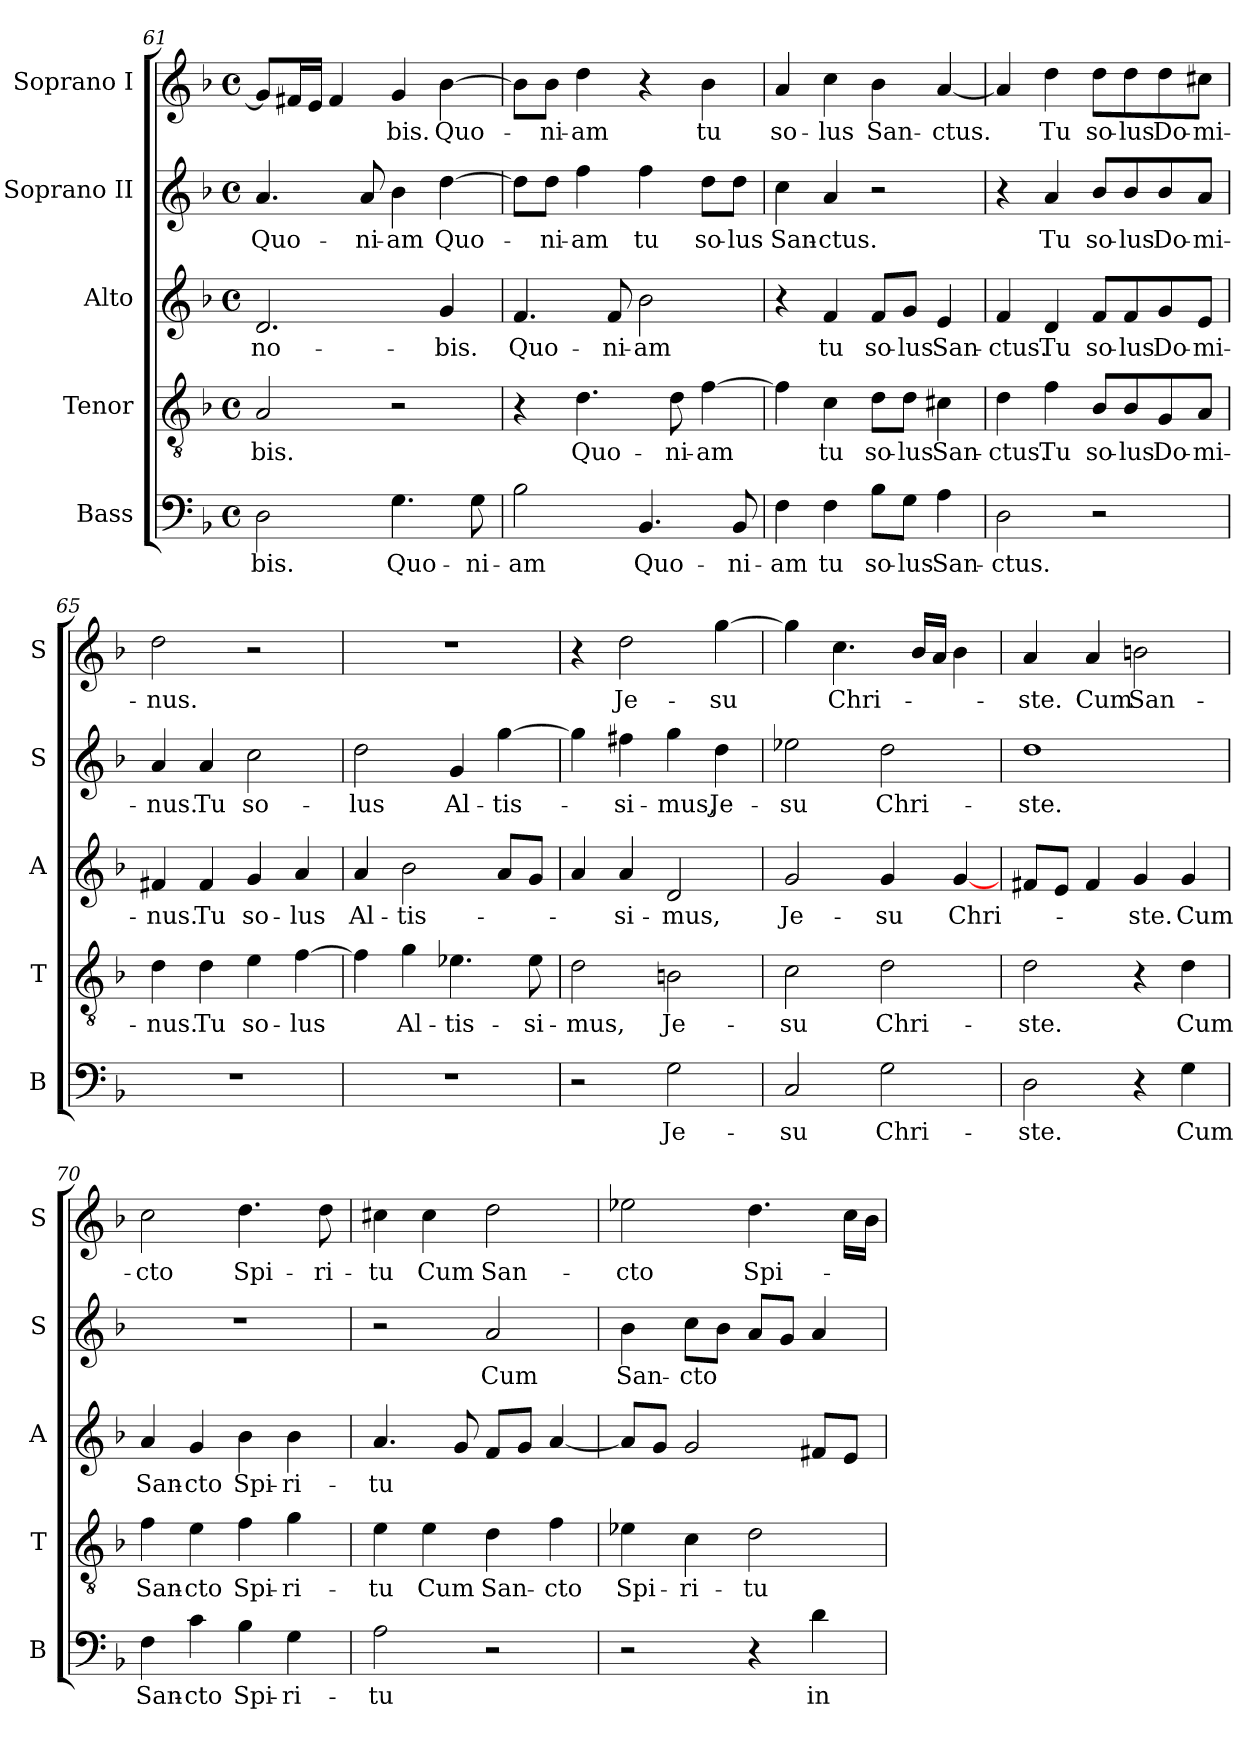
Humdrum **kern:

**kern	**text	**kern	**text	**kern	**text	**kern	**text	**kern	**text
*part5	*part5	*part4	*part4	*part3	*part3	*part2	*part2	*part1	*part1
*staff5	*staff5	*staff4	*staff4	*staff3	*staff3	*staff2	*staff2	*staff1	*staff1
*I"Bass	*	*I"Tenor	*	*I"Alto	*	*I"Soprano II	*	*I"Soprano I	*
*I'B	*	*I'T	*	*I'A	*	*I'S	*	*I'S	*
*clefF4	*	*clefGv2	*	*clefG2	*	*clefG2	*	*clefG2	*
*k[b-]	*	*k[b-]	*	*k[b-]	*	*k[b-]	*	*k[b-]	*
*F:	*	*F:	*	*F:	*	*F:	*	*F:	*
*M4/4	*	*M4/4	*	*M4/4	*	*M4/4	*	*M4/4	*
*met(c)	*	*met(c)	*	*met(c)	*	*met(c)	*	*met(c)	*
=61	=61	=61	=61	=61	=61	=61	=61	=61	=61
!	!LO:LY:b	!	!LO:LY:b	!	!LO:LY:b	!	!LO:LY:b	!	!
2D\	-bis.	2A/	-bis.	2.d/	no-	4.a/	Quo-	8g/L]	.
.	.	.	.	.	.	.	.	16f#X/L	.
.	.	.	.	.	.	.	.	16e/JJ	.
.	.	.	.	.	.	.	.	4f#/	.
!	!	!	!	!	!	!	!LO:LY:b	!	!
.	.	.	.	.	.	8a/	-ni-	.	.
!	!LO:LY:b	!	!	!	!	!	!LO:LY:b	!	!LO:LY:b
4.G\	Quo-	2r	.	.	.	4b-\	-am	4g/	-bis.
!	!	!	!	!	!LO:LY:b	!	!LO:LY:b	!	!LO:LY:b
.	.	.	.	4g/	-bis.	[4dd\	Quo-	[4b-\	Quo-
!	!LO:LY:b	!	!	!	!	!	!	!	!
8G\	-ni-	.	.	.	.	.	.	.	.
=62	=62	=62	=62	=62	=62	=62	=62	=62	=62
!	!LO:LY:b	!	!	!	!LO:LY:b	!	!	!	!
2B-\	-am	4r	.	4.f/	Quo-	8dd\L]	.	8b-\L]	.
!	!	!	!	!	!	!	!LO:LY:b	!	!LO:LY:b
.	.	.	.	.	.	8dd\J	-ni-	8b-\J	-ni-
!	!	!	!LO:LY:b	!	!	!	!LO:LY:b	!	!LO:LY:b
.	.	4.d\	Quo-	.	.	4ff\	-am	4dd\	-am
!	!	!	!	!	!LO:LY:b	!	!	!	!
.	.	.	.	8f/	-ni-	.	.	.	.
!	!LO:LY:b	!	!	!	!LO:LY:b	!	!LO:LY:b	!	!
4.BB-/	Quo-	.	.	2b-\	-am	4ff\	tu	4r	.
!	!	!	!LO:LY:b	!	!	!	!	!	!
.	.	8d\	-ni-	.	.	.	.	.	.
!	!	!	!LO:LY:b	!	!	!	!LO:LY:b	!	!LO:LY:b
.	.	[4f\	-am	.	.	8dd\L	so-	4b-\	tu
!	!LO:LY:b	!	!	!	!	!	!LO:LY:b	!	!
8BB-/	-ni-	.	.	.	.	8dd\J	-lus	.	.
=63	=63	=63	=63	=63	=63	=63	=63	=63	=63
!	!LO:LY:b	!	!	!	!	!	!LO:LY:b	!	!LO:LY:b
4F\	-am	4f\]	.	4r	.	4cc\	San-	4a/	so-
!	!LO:LY:b	!	!LO:LY:b	!	!LO:LY:b	!	!LO:LY:b	!	!LO:LY:b
4F\	tu	4c\	tu	4f/	tu	4a/	-ctus.	4cc\	-lus
!	!LO:LY:b	!	!LO:LY:b	!	!LO:LY:b	!	!	!	!LO:LY:b
8B-\L	so-	8d\L	so-	8f/L	so-	2r	.	4b-\	San-
!	!LO:LY:b	!	!LO:LY:b	!	!LO:LY:b	!	!	!	!
8G\J	-lus	8d\J	-lus	8g/J	-lus	.	.	.	.
!	!LO:LY:b	!	!LO:LY:b	!	!LO:LY:b	!	!	!	!LO:LY:b
4A\	San-	4c#X\	San-	4e/	San-	.	.	[4a/	-ctus.
!!LO:PB:g=z
=64	=64	=64	=64	=64	=64	=64	=64	=64	=64
!	!LO:LY:b	!	!LO:LY:b	!	!LO:LY:b	!	!	!	!
2D\	-ctus.	4d\	-ctus.	4f/	-ctus.	4r	.	4a/]	.
!	!	!	!LO:LY:b	!	!LO:LY:b	!	!LO:LY:b	!	!LO:LY:b
.	.	4f\	Tu	4d/	Tu	4a/	Tu	4dd\	Tu
!	!	!	!LO:LY:b	!	!LO:LY:b	!	!LO:LY:b	!	!LO:LY:b
2r	.	8B-/L	so-	8f/L	so-	8b-/L	so-	8dd\L	so-
!	!	!	!LO:LY:b	!	!LO:LY:b	!	!LO:LY:b	!	!LO:LY:b
.	.	8B-/	-lus	8f/	-lus	8b-/	-lus	8dd\	-lus
!	!	!	!LO:LY:b	!	!LO:LY:b	!	!LO:LY:b	!	!LO:LY:b
.	.	8G/	Do-	8g/	Do-	8b-/	Do-	8dd\	Do-
!	!	!	!LO:LY:b	!	!LO:LY:b	!	!LO:LY:b	!	!LO:LY:b
.	.	8A/J	-mi-	8e/J	-mi-	8a/J	-mi-	8cc#X\J	-mi-
=65	=65	=65	=65	=65	=65	=65	=65	=65	=65
!	!	!	!LO:LY:b	!	!LO:LY:b	!	!LO:LY:b	!	!LO:LY:b
1r	.	4d\	-nus.	4f#X/	-nus.	4a/	-nus.	2dd\	-nus.
!	!	!	!LO:LY:b	!	!LO:LY:b	!	!LO:LY:b	!	!
.	.	4d\	Tu	4f#/	Tu	4a/	Tu	.	.
!	!	!	!LO:LY:b	!	!LO:LY:b	!	!LO:LY:b	!	!
.	.	4e\	so-	4g/	so-	2cc\	so-	2r	.
!	!	!	!LO:LY:b	!	!LO:LY:b	!	!	!	!
.	.	[4f\	-lus	4a/	-lus	.	.	.	.
=66	=66	=66	=66	=66	=66	=66	=66	=66	=66
!	!	!	!	!	!LO:LY:b	!	!LO:LY:b	!	!
1r	.	4f\]	.	4a/	Al-	2dd\	-lus	1r	.
!	!	!	!LO:LY:b	!	!LO:LY:b	!	!	!	!
.	.	4g\	Al-	2b-\	-tis-	.	.	.	.
!	!	!	!LO:LY:b	!	!	!	!LO:LY:b	!	!
.	.	4.e-X\	-tis-	.	.	4g/	Al-	.	.
!	!	!	!	!	!	!	!LO:LY:b	!	!
.	.	.	.	8a/L	.	[4gg\	-tis-	.	.
!	!	!	!LO:LY:b	!	!	!	!	!	!
.	.	8e-\	-si-	8g/J	.	.	.	.	.
=67	=67	=67	=67	=67	=67	=67	=67	=67	=67
!	!	!	!LO:LY:b	!	!	!	!	!	!
2r	.	2d\	-mus,	4a/	.	4gg\]	.	4r	.
!	!	!	!	!	!LO:LY:b	!	!LO:LY:b	!	!LO:LY:b
.	.	.	.	4a/	-si-	4ff#X\	-si-	2dd\	Je-
!	!LO:LY:b	!	!LO:LY:b	!	!LO:LY:b	!	!LO:LY:b	!	!
2G\	Je-	2Bn\	Je-	2d/	-mus,	4gg\	-mus,	.	.
!	!	!	!	!	!	!	!LO:LY:b	!	!LO:LY:b
.	.	.	.	.	.	4dd\	Je-	[4gg\	-su
=68	=68	=68	=68	=68	=68	=68	=68	=68	=68
!	!LO:LY:b	!	!LO:LY:b	!	!LO:LY:b	!	!LO:LY:b	!	!
2C/	-su	2c\	-su	2g/	Je-	2ee-X\	-su	4gg\]	.
!	!	!	!	!	!	!	!	!	!LO:LY:b
.	.	.	.	.	.	.	.	4.cc\	Chri-
!	!LO:LY:b	!	!LO:LY:b	!	!LO:LY:b	!	!LO:LY:b	!	!
2G\	Chri-	2d\	Chri-	4g/	-su	2dd\	Chri-	.	.
.	.	.	.	.	.	.	.	16b-/LL	.
.	.	.	.	.	.	.	.	16a/JJ	.
!	!	!	!	!	!LO:LY:b	!	!	!	!
.	.	.	.	[4g/	Chri-	.	.	4b-\	.
!!LO:LB:g=z
=69	=69	=69	=69	=69	=69	=69	=69	=69	=69
!	!LO:LY:b	!	!LO:LY:b	!	!	!	!LO:LY:b	!	!LO:LY:b
2D\	-ste.	2d\	-ste.	8f#X/L	.	1dd	-ste.	4a/	-ste.
.	.	.	.	8e/J	.	.	.	.	.
!	!	!	!	!	!	!	!	!	!LO:LY:b
.	.	.	.	4f#/	.	.	.	4a/	Cum
!	!	!	!	!	!LO:LY:b	!	!	!	!LO:LY:b
4r	.	4rA	.	4g/	-ste.	.	.	2bn\	San-
!	!LO:LY:b	!	!LO:LY:b	!	!LO:LY:b	!	!	!	!
4G\	Cum	4d\	Cum	4g/	Cum	.	.	.	.
=70	=70	=70	=70	=70	=70	=70	=70	=70	=70
!	!LO:LY:b	!	!LO:LY:b	!	!LO:LY:b	!	!	!	!LO:LY:b
4F\	San-	4f\	San-	4a/	San-	1r	.	2cc\	-cto
!	!LO:LY:b	!	!LO:LY:b	!	!LO:LY:b	!	!	!	!
4c\	-cto	4e\	-cto	4g/	-cto	.	.	.	.
!	!LO:LY:b	!	!LO:LY:b	!	!LO:LY:b	!	!	!	!LO:LY:b
4B-\	Spi-	4f\	Spi-	4b-\	Spi-	.	.	4.dd\	Spi-
!	!LO:LY:b	!	!LO:LY:b	!	!LO:LY:b	!	!	!	!
4G\	-ri-	4g\	-ri-	4b-\	-ri-	.	.	.	.
!	!	!	!	!	!	!	!	!	!LO:LY:b
.	.	.	.	.	.	.	.	8dd\	-ri-
=71	=71	=71	=71	=71	=71	=71	=71	=71	=71
!	!LO:LY:b	!	!LO:LY:b	!	!LO:LY:b	!	!	!	!LO:LY:b
2A\	-tu	4e\	-tu	4.a/	-tu	2r	.	4cc#X\	-tu
!	!	!	!LO:LY:b	!	!	!	!	!	!LO:LY:b
.	.	4e\	Cum	.	.	.	.	4cc#\	Cum
.	.	.	.	8g/	.	.	.	.	.
!	!	!	!LO:LY:b	!	!	!	!LO:LY:b	!	!LO:LY:b
2r	.	4d\	San-	8f/L	.	2a/	Cum	2dd\	San-
.	.	.	.	8g/J	.	.	.	.	.
!	!	!	!LO:LY:b	!	!	!	!	!	!
.	.	4f\	-cto	[4a/	.	.	.	.	.
=72	=72	=72	=72	=72	=72	=72	=72	=72	=72
!	!	!	!LO:LY:b	!	!	!	!LO:LY:b	!	!LO:LY:b
2r	.	4e-X\	Spi-	8a/L]	.	4b-\	San-	2ee-X\	-cto
.	.	.	.	8g/J	.	.	.	.	.
!	!	!	!LO:LY:b	!	!	!	!LO:LY:b	!	!
.	.	4c\	-ri-	2g/	.	8cc\L	-cto	.	.
.	.	.	.	.	.	8b-\J	.	.	.
!	!	!	!LO:LY:b	!	!	!	!	!	!LO:LY:b
4r	.	2d\	-tu	.	.	8a/L	.	4.dd\	Spi-
.	.	.	.	.	.	8g/J	.	.	.
!	!LO:LY:b	!	!	!	!	!	!	!	!
4d\	in	.	.	8f#X/L	.	4a/	.	.	.
.	.	.	.	8e/J	.	.	.	16cc\LL	.
.	.	.	.	.	.	.	.	16b-\JJ	.
=	=	=	=	=	=	=	=	=	=
*-	*-	*-	*-	*-	*-	*-	*-	*-	*-
